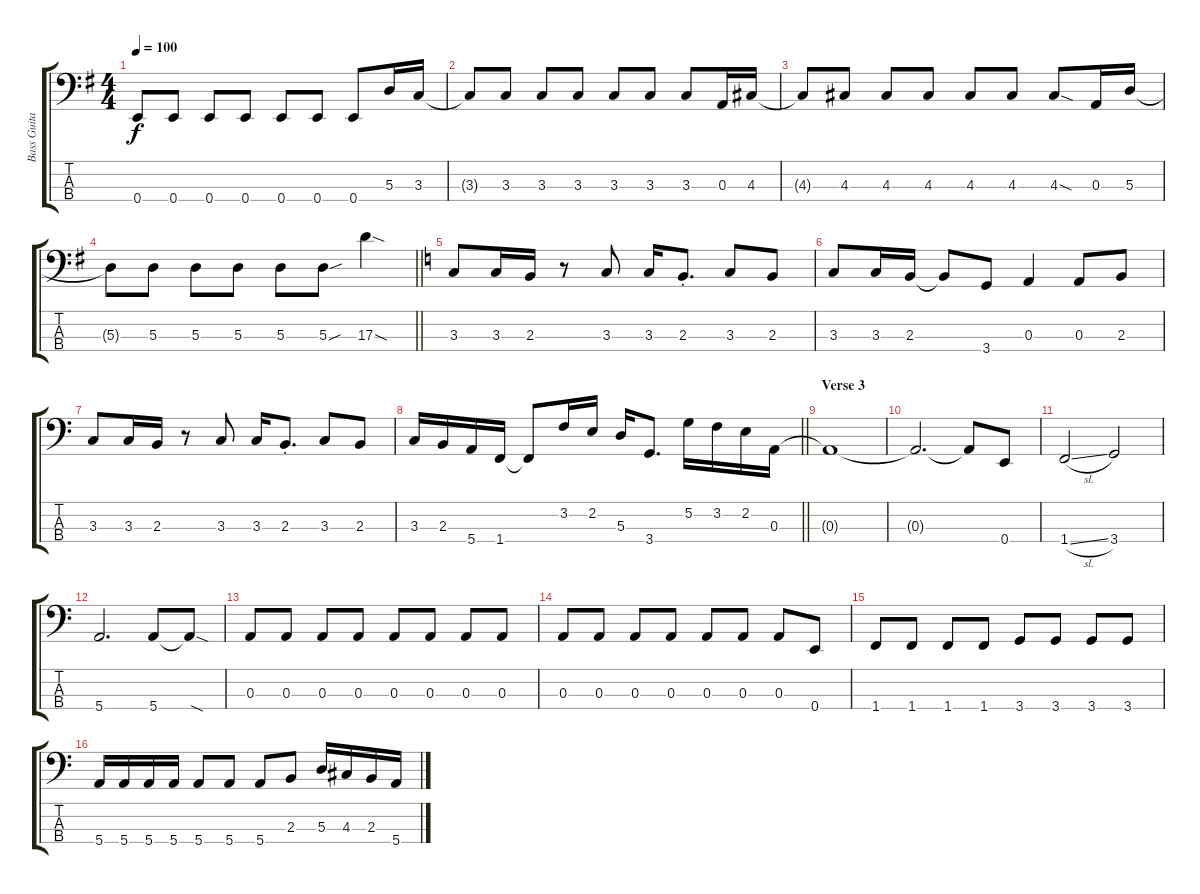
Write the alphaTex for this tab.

\track ("Bass Guitar" "Bass Guita") {instrument electricbassfinger}
\staff {score tabs}
\tuning (G2 D2 A1 E1) {hide}
\ts (4 4)
\tempo 100
\clef f4
\ks eminor
0.4.8{dy f} 0.4.8 0.4.8 0.4.8 0.4.8 0.4.8 0.4.8 5.3.16 3.3.16 |
3.3{t}.8 3.3.8 3.3.8 3.3.8 3.3.8 3.3.8 3.3.8 0.3.16 4.3.16 |
4.3{t}.8 4.3.8 4.3.8 4.3.8 4.3.8 4.3.8 4.3{sod}.8 0.3.16 5.3.16 |
\barLineRight lightlight
5.3{t}.8 5.3.8 5.3.8 5.3.8 5.3.8 5.3{sou}.8 17.3{sod}.4 |
\ks c
3.3.8 3.3.16 2.3.16 r.8 3.3.8 3.3.16 2.3{st}.8{d} 3.3.8 2.3.8 |
3.3.8 3.3.16 2.3.16 2.3{t}.8 3.4.8 0.3.4 0.3.8 2.3.8 |
3.3.8 3.3.16 2.3.16 r.8 3.3.8 3.3.16 2.3{st}.8{d} 3.3.8 2.3.8 |
\barLineRight lightlight
3.3.16 2.3.16 5.4.16 1.4.16 1.4{t}.8 3.2.16 2.2.16 5.3.16 3.4.8{d} 5.2.16 3.2.16 2.2.16 0.3.16 |
\section ("" "Verse 3")
\ks aminor
0.3{t}.1 |
0.3{t}.2{d} 0.3{t}.8 0.4.8 |
1.4{sl}.2 3.4.2 |
5.4.2{d} 5.4.8 5.4{sod t}.8 |
0.3.8 0.3.8 0.3.8 0.3.8 0.3.8 0.3.8 0.3.8 0.3.8 |
0.3.8 0.3.8 0.3.8 0.3.8 0.3.8 0.3.8 0.3.8 0.4.8 |
1.4.8 1.4.8 1.4.8 1.4.8 3.4.8 3.4.8 3.4.8 3.4.8 |
5.4.16 5.4.16 5.4.16 5.4.16 5.4.8 5.4.8 5.4.8 2.3.8 5.3.16 4.3.16 2.3.16 5.4.16
